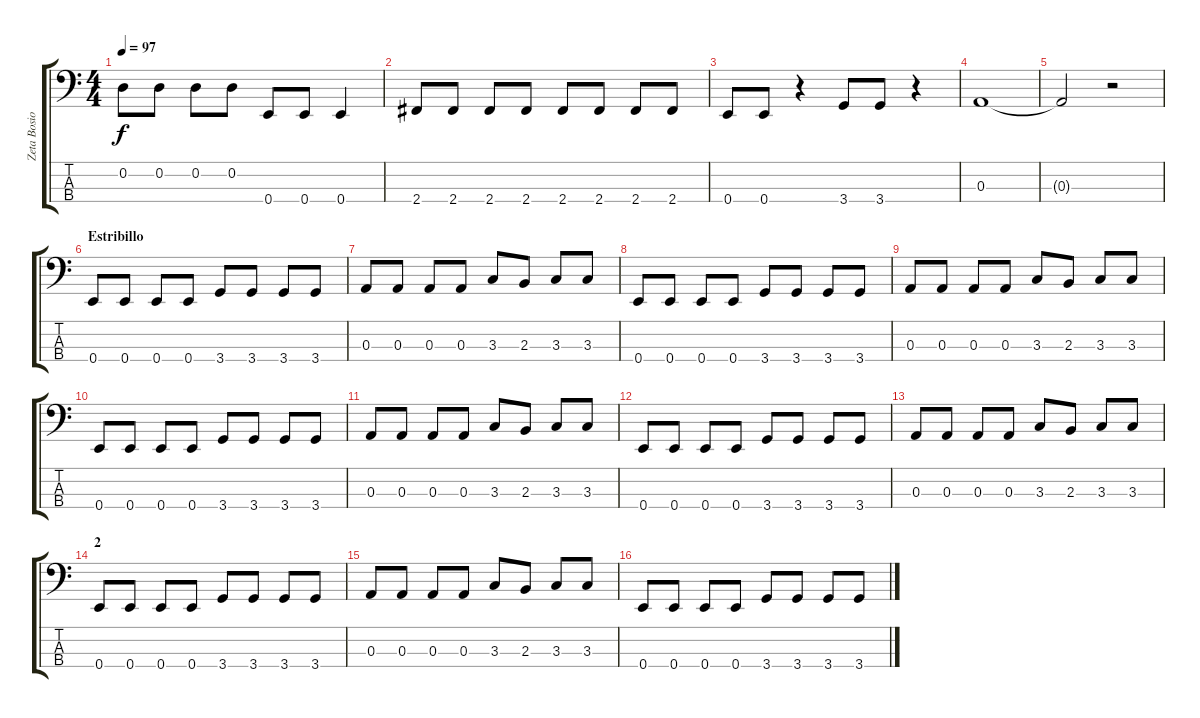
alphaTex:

\track ("Zeta Bosio" "Zeta Bosio") {instrument electricbassfinger}
\staff {score tabs}
\tuning (G2 D2 A1 E1) {hide}
\ts (4 4)
\tempo 97
\clef f4
\ks c
0.2.8{dy f} 0.2.8 0.2.8 0.2.8 0.4.8 0.4.8 0.4.4 |
2.4.8 2.4.8 2.4.8 2.4.8 2.4.8 2.4.8 2.4.8 2.4.8 |
0.4.8 0.4.8 r.4 3.4.8 3.4.8 r.4 |
0.3.1 |
0.3{t}.2 r.2 |
\section ("" "Estribillo")
0.4.8 0.4.8 0.4.8 0.4.8 3.4.8 3.4.8 3.4.8 3.4.8 |
0.3.8 0.3.8 0.3.8 0.3.8 3.3.8 2.3.8 3.3.8 3.3.8 |
0.4.8 0.4.8 0.4.8 0.4.8 3.4.8 3.4.8 3.4.8 3.4.8 |
0.3.8 0.3.8 0.3.8 0.3.8 3.3.8 2.3.8 3.3.8 3.3.8 |
0.4.8 0.4.8 0.4.8 0.4.8 3.4.8 3.4.8 3.4.8 3.4.8 |
0.3.8 0.3.8 0.3.8 0.3.8 3.3.8 2.3.8 3.3.8 3.3.8 |
0.4.8 0.4.8 0.4.8 0.4.8 3.4.8 3.4.8 3.4.8 3.4.8 |
0.3.8 0.3.8 0.3.8 0.3.8 3.3.8 2.3.8 3.3.8 3.3.8 |
\section ("" "2")
0.4.8 0.4.8 0.4.8 0.4.8 3.4.8 3.4.8 3.4.8 3.4.8 |
0.3.8 0.3.8 0.3.8 0.3.8 3.3.8 2.3.8 3.3.8 3.3.8 |
0.4.8 0.4.8 0.4.8 0.4.8 3.4.8 3.4.8 3.4.8 3.4.8
